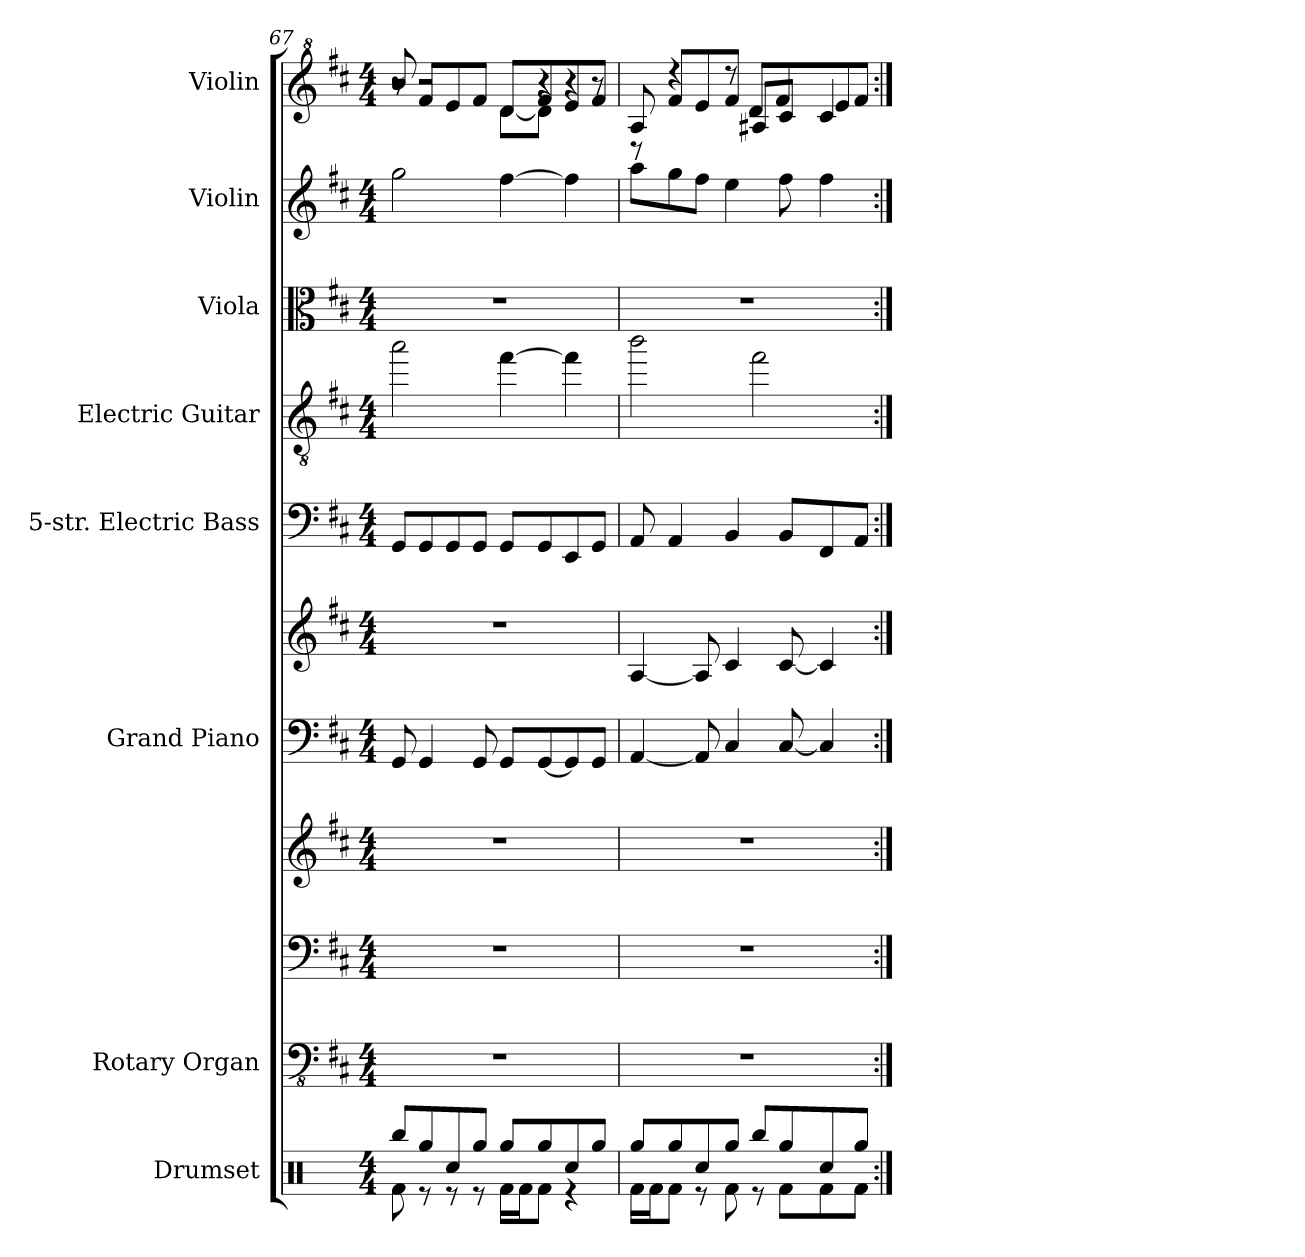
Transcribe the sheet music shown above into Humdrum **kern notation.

**kern	**kern	**kern	**kern	**kern	**kern	**kern	**kern	**kern	**kern	**kern
*part8	*part7	*part7	*part7	*part6	*part6	*part5	*part4	*part3	*part2	*part1
*staff11	*staff10	*staff9	*staff8	*staff7	*staff6	*staff5	*staff4	*staff3	*staff2	*staff1
*I"Drumset	*I"Rotary Organ	*	*	*I"Grand Piano	*	*I"5-str. Electric Bass	*I"Electric Guitar	*I"Viola	*I"Violin	*I"Violin
*I'Drs.	*I'Rot. Org.	*	*	*I'Pno.	*	*I'El. B.	*I'El. Guit.	*I'Vla.	*I'Vln.	*I'Vln.
!!LO:PB:g=z
*clefX	*clefFv4	*clefF4	*clefG2	*clefF4	*clefG2	*clefF4	*clefGv2	*clefC3	*clefG2	*clefG^2
*	*	*	*	*	*	*ITrd7c12	*	*	*	*
*k[]	*k[f#c#]	*k[f#c#]	*k[f#c#]	*k[f#c#]	*k[f#c#]	*k[f#c#]	*k[f#c#]	*k[f#c#]	*k[f#c#]	*k[f#c#]
*M4/4	*M4/4	*M4/4	*M4/4	*M4/4	*M4/4	*M4/4	*M4/4	*M4/4	*M4/4	*M4/4
=67	=67	=67	=67	=67	=67	=67	=67	=67	=67	=67
*^	*	*	*	*	*	*	*	*	*	*^
*	*	*	*	*	*	*	*	*	*	*	*	*^
8Rbb/L	8Rf\	1r	1r	1r	8GG/	1r	8GGG/L	2aa\	1r	2gg\	8bb/	2r	8r
8Rgg/	8r	.	.	.	4GG/	.	8GGG/	.	.	.	2r	.	8ff#/L
8Rcc/	8r	.	.	.	.	.	8GGG/	.	.	.	.	.	8ee/
8Rgg/J	8r	.	.	.	8GG/	.	8GGG/J	.	.	.	.	.	8ff#/J
8Rgg/L	16Rf\LL	.	.	.	8GG/L	.	8GGG/L	[4ff#\	.	[4ff#\	.	[8dd\L	8dd/L
.	16Rf\J	.	.	.	.	.	.	.	.	.	.	.	.
8Rgg/	8Rf\J	.	.	.	[8GG/	.	8GGG/	.	.	.	4r	8dd\J]	8ff#/
8Rcc/	4r	.	.	.	8GG/]	.	8EEE/	4ff#\]	.	4ff#\]	.	4r	8ee/
8Rgg/J	.	.	.	.	8GG/J	.	8GGG/J	.	.	.	8r	.	8ff#/J
*	*	*	*	*	*	*	*	*	*	*	*	*v	*v
=68	=68	=68	=68	=68	=68	=68	=68	=68	=68	=68	=68	=68
8Rgg/L	16Rf\LL	1r	1r	1r	[4AA/	[4A/	8AAA/	2bb\	1r	8aa\L	8a/	8r
.	16Rf\J	.	.	.	.	.	.	.	.	.	.	.
8Rgg/	8Rf\J	.	.	.	.	.	4AAA/	.	.	8gg\	4r	8ff#/L
8Rcc/	8r	.	.	.	8AA/]	8A/]	.	.	.	8ff#\J	.	8ee/
8Rgg/J	8Rf\	.	.	.	4C#/	4c#/	4BBB/	.	.	4ee\	8r	8ff#/J
8Rbb/L	8r	.	.	.	.	.	.	2ff#\	.	.	8a#X/L	8dd/L
8Rgg/	8Rf\L	.	.	.	[8C#/	[8c#/	8BBB/L	.	.	8ff#\	8cc#/J	8ff#/
8Rcc/	8Rf\	.	.	.	4C#/]	4c#/]	8FFF#/	.	.	4ff#\	4cc#/	8ee/
8Rgg/J	8Rf\J	.	.	.	.	.	8AAA/J	.	.	.	.	8ff#/J
*v	*v	*	*	*	*	*	*	*	*	*	*v	*v
=:|!	=:|!	=:|!	=:|!	=:|!	=:|!	=:|!	=:|!	=:|!	=:|!	=:|!
*-	*-	*-	*-	*-	*-	*-	*-	*-	*-	*-
